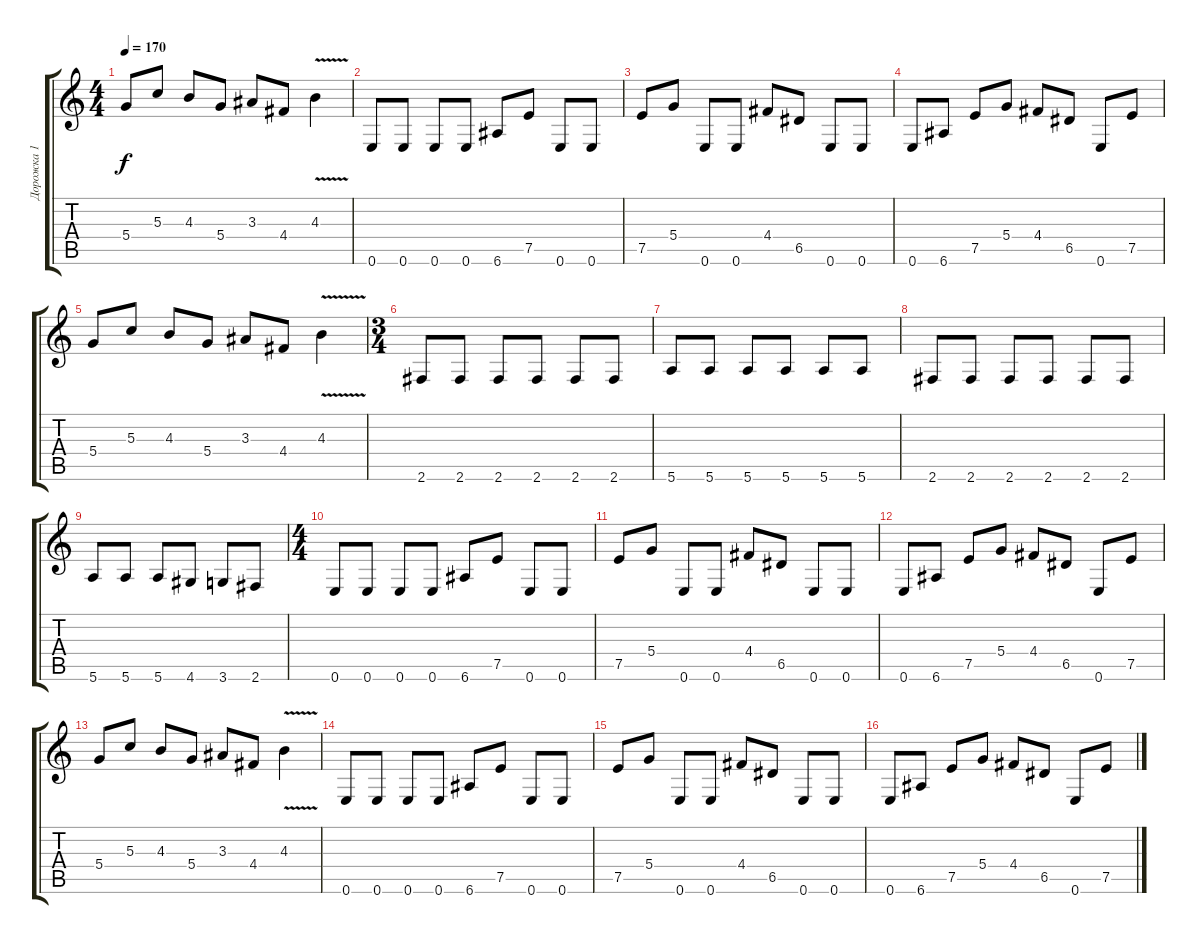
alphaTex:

\track ("Дорожка 1" "Дорожка 1") {instrument distortionguitar}
\staff {score tabs}
\tuning (E4 B3 G3 D3 A2 E2) {hide}
\ts (4 4)
\tempo 170
\clef g2
\ks c
5.4.8{dy f} 5.3.8 4.3.8 5.4.8 3.3.8 4.4.8 4.3{v}.4 |
0.6.8 0.6.8 0.6.8 0.6.8 6.6.8 7.5.8 0.6.8 0.6.8 |
7.5.8 5.4.8 0.6.8 0.6.8 4.4.8 6.5.8 0.6.8 0.6.8 |
0.6.8 6.6.8 7.5.8 5.4.8 4.4.8 6.5.8 0.6.8 7.5.8 |
5.4.8 5.3.8 4.3.8 5.4.8 3.3.8 4.4.8 4.3{v}.4 |
\ts (3 4)
2.6.8 2.6.8 2.6.8 2.6.8 2.6.8 2.6.8 |
5.6.8 5.6.8 5.6.8 5.6.8 5.6.8 5.6.8 |
2.6.8 2.6.8 2.6.8 2.6.8 2.6.8 2.6.8 |
5.6.8 5.6.8 5.6.8 4.6.8 3.6.8 2.6.8 |
\ts (4 4)
0.6.8 0.6.8 0.6.8 0.6.8 6.6.8 7.5.8 0.6.8 0.6.8 |
7.5.8 5.4.8 0.6.8 0.6.8 4.4.8 6.5.8 0.6.8 0.6.8 |
0.6.8 6.6.8 7.5.8 5.4.8 4.4.8 6.5.8 0.6.8 7.5.8 |
5.4.8 5.3.8 4.3.8 5.4.8 3.3.8 4.4.8 4.3{v}.4 |
0.6.8 0.6.8 0.6.8 0.6.8 6.6.8 7.5.8 0.6.8 0.6.8 |
7.5.8 5.4.8 0.6.8 0.6.8 4.4.8 6.5.8 0.6.8 0.6.8 |
0.6.8 6.6.8 7.5.8 5.4.8 4.4.8 6.5.8 0.6.8 7.5.8
